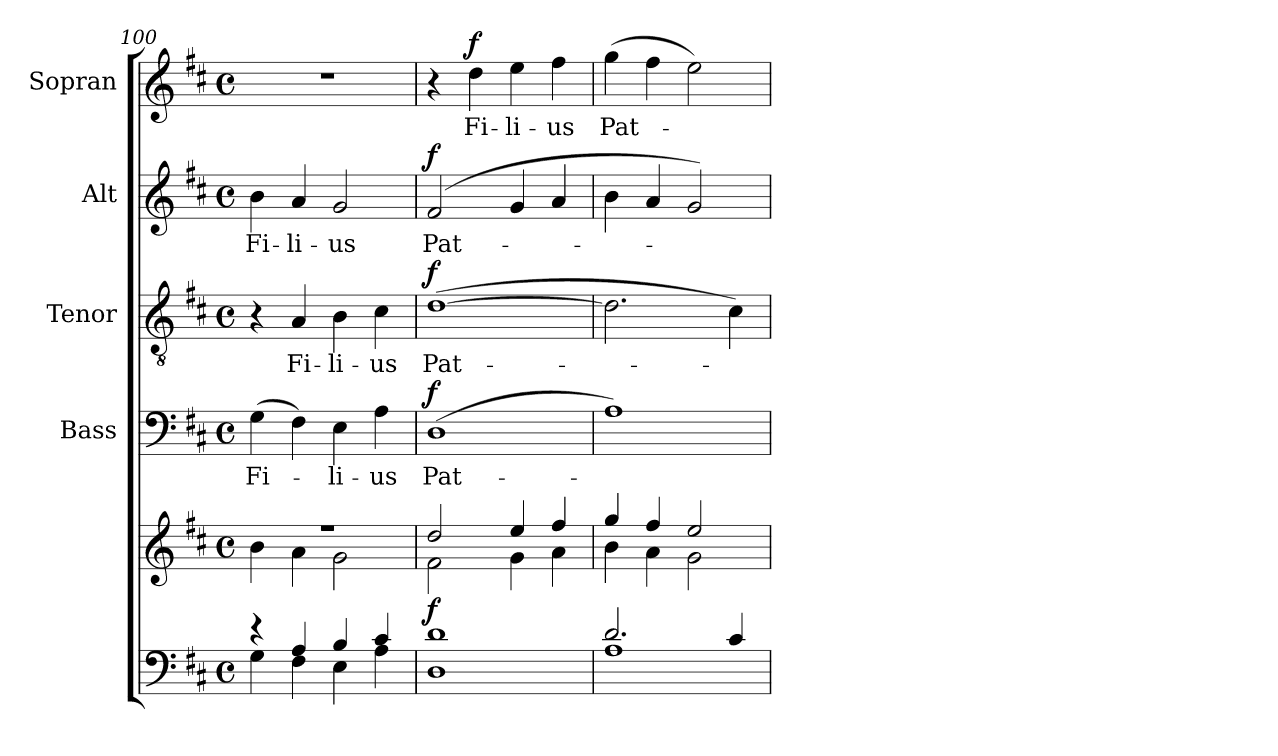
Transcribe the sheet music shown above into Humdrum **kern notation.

**kern	**kern	**dynam	**kern	**text	**dynam	**kern	**text	**dynam	**kern	**text	**dynam	**kern	**text	**dynam
*part5	*part5	*part5	*part4	*part4	*part4	*part3	*part3	*part3	*part2	*part2	*part2	*part1	*part1	*part1
*staff6	*staff5	*staff5/6	*staff4	*staff4	*staff4	*staff3	*staff3	*staff3	*staff2	*staff2	*staff2	*staff1	*staff1	*staff1
*	*	*	*I"Bass	*	*	*I"Tenor	*	*	*I"Alt	*	*	*I"Sopran	*	*
*	*	*	*I'B.	*	*	*I'T.	*	*	*I'A.	*	*	*I'S.	*	*
*clefF4	*clefG2	*	*clefF4	*	*	*clefGv2	*	*	*clefG2	*	*	*clefG2	*	*
*k[f#c#]	*k[f#c#]	*	*k[f#c#]	*	*	*k[f#c#]	*	*	*k[f#c#]	*	*	*k[f#c#]	*	*
*D:	*D:	*	*D:	*	*	*D:	*	*	*D:	*	*	*D:	*	*
*M4/4	*M4/4	*	*M4/4	*	*	*M4/4	*	*	*M4/4	*	*	*M4/4	*	*
*met(c)	*met(c)	*	*met(c)	*	*	*met(c)	*	*	*met(c)	*	*	*met(c)	*	*
=100	=100	=100	=100	=100	=100	=100	=100	=100	=100	=100	=100	=100	=100	=100
*^	*^	*	*	*	*	*	*	*	*	*	*	*	*	*
!	!	!	!	!	!	!LO:LY:b	!	!	!	!	!	!LO:LY:b	!	!	!	!
4re	4G\	1r	4b\	.	(>4G\	Fi-	.	4r	.	.	4b\	Fi-	.	1r	.	.
!	!	!	!	!	!	!	!	!	!LO:LY:b	!	!	!LO:LY:b	!	!	!	!
4A/	4F#\	.	4a\	.	4F#\)	.	.	4A/	Fi-	.	4a/	-li-	.	.	.	.
!	!	!	!	!	!	!LO:LY:b	!	!	!LO:LY:b	!	!	!LO:LY:b	!	!	!	!
4B/	4E\	.	2g\	.	4E\	-li-	.	4B\	-li-	.	2g/	-us	.	.	.	.
!	!	!	!	!	!	!LO:LY:b	!	!	!LO:LY:b	!	!	!	!	!	!	!
4c#/	4A\	.	.	.	4A\	-us	.	4c#\	-us	.	.	.	.	.	.	.
!!LO:LB:g=z
=101	=101	=101	=101	=101	=101	=101	=101	=101	=101	=101	=101	=101	=101	=101	=101	=101
!	!	!	!	!LO:DY:b	!	!LO:LY:b	!LO:DY:a	!	!LO:LY:b	!LO:DY:a	!	!LO:LY:b	!LO:DY:a	!	!	!
1d	1D	2dd/	2f#\	f	(>1D	Pat-	f	(>[1d	Pat-	f	(2f#/	Pat-	f	4r	.	.
!	!	!	!	!	!	!	!	!	!	!	!	!	!	!	!LO:LY:b	!LO:DY:a
.	.	.	.	.	.	.	.	.	.	.	.	.	.	4dd\	Fi-	f
!	!	!	!	!	!	!	!	!	!	!	!	!	!	!	!LO:LY:b	!
.	.	4ee/	4g\	.	.	.	.	.	.	.	4g/	.	.	4ee\	-li-	.
!	!	!	!	!	!	!	!	!	!	!	!	!	!	!	!LO:LY:b	!
.	.	4ff#/	4a\	.	.	.	.	.	.	.	4a/	.	.	4ff#\	-us	.
=102	=102	=102	=102	=102	=102	=102	=102	=102	=102	=102	=102	=102	=102	=102	=102	=102
!	!	!	!	!	!	!	!	!	!	!	!	!	!	!	!LO:LY:b	!
2.d/	1A	4gg/	4b\	.	1A)	.	.	2.d\]	.	.	4b\	.	.	(>4gg\	Pat-	.
.	.	4ff#/	4a\	.	.	.	.	.	.	.	4a/	.	.	4ff#\	.	.
.	.	2ee/	2g\	.	.	.	.	.	.	.	2g/)	.	.	2ee\)	.	.
4c#/	.	.	.	.	.	.	.	4c#\)	.	.	.	.	.	.	.	.
*v	*v	*	*	*	*	*	*	*	*	*	*	*	*	*	*	*
*	*v	*v	*	*	*	*	*	*	*	*	*	*	*	*	*
=	=	=	=	=	=	=	=	=	=	=	=	=	=	=
*-	*-	*-	*-	*-	*-	*-	*-	*-	*-	*-	*-	*-	*-	*-
